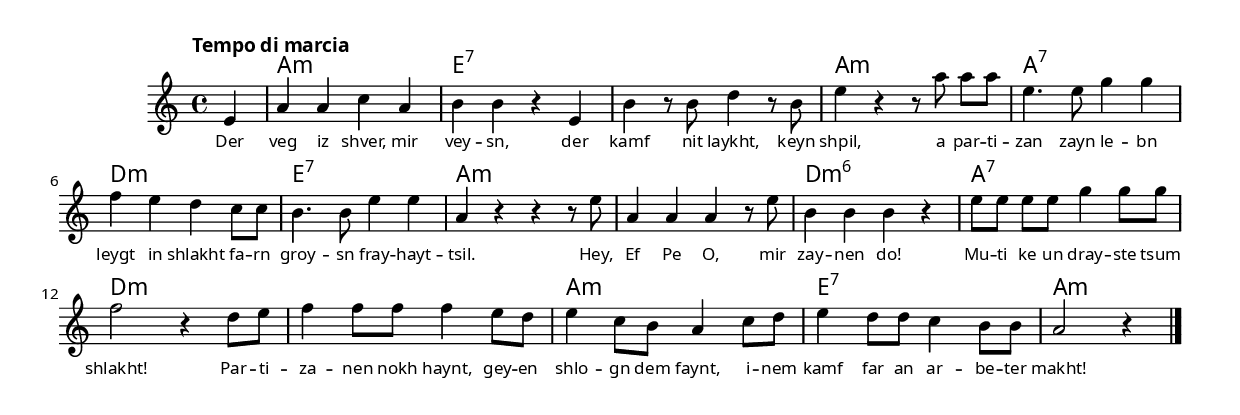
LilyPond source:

\version "2.18.2"
\language "english"
\include "../../../../templates/preamble.ly"

mel = \relative a'{ 
  \partial 4 e4 | 
  a a c a |
  b b4 r4 e, |
  b' r8 b d4 r8 b |
  e4 r r8 a a a |
  e4. e8 g4 g |
  f e d c8 c |
  b4. b8 e4 e |
  a, r r r8 e' |
  a,4 a a r8 e' |
  b4 b b r |
  e8 e e e g4 g8 g |
  f2 r4 d8 e |
  f4 f8 f f4 e8 d |
  e4 c8 b a4 c8 d |
  e4 d8 d c4 b8 b |
  \end 3/4 a2 r4  
}

acc = \chordmode { 
  \partial 4 s4 |
  a1:m |
  e:7 |
  e:7 |
  a:m |
  a:7 |
  d:m |
  e:7 |
  a:m |
  a:m |
  d:m6 |
  a:7 |
  d:m |
  d:m |
  a:m |
  e:7 |
  a2.:m
}

\score {
  <<
    \new ChordNames {
        \acc
    }
    \new Staff {
      \clef treble
      \key a \minor
      \time 4/4
      \tempo "Tempo di marcia"
      \new Voice = "melody" {
        \mel
        \bar "|."
      }
    }
    \new Lyrics \lyricsto "melody" {
      Der veg iz shver, mir vey -- sn,
      der kamf nit laykht, keyn shpil, 
      a par -- ti -- zan zayn le -- bn leygt in shlakht
      fa -- rn groy -- sn fray -- hayt -- tsil.
      Hey, Ef Pe O, mir zay -- nen do!
      Mu -- ti ke un dray -- ste tsum shlakht!
      Par -- ti -- za -- nen nokh haynt,
      gey -- en shlo -- gn dem faynt,
      i -- nem kamf far an ar -- be -- ter makht!
    }
  >>
}
